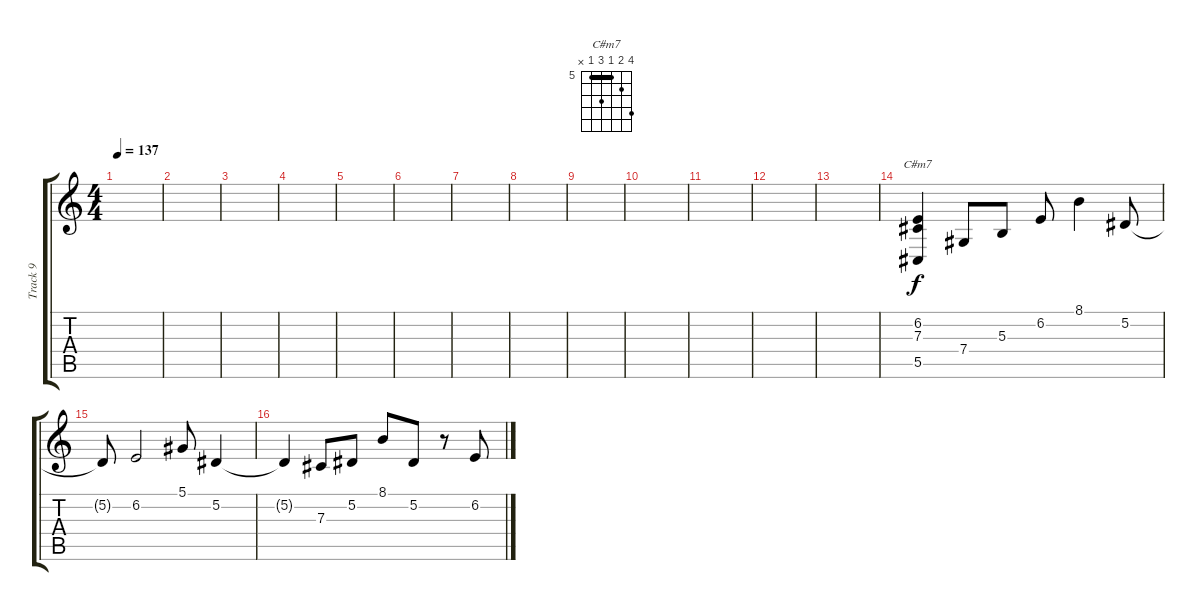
\track ("Track 9" "Track 9") {instrument acousticgrandpiano}
\staff {score tabs}
\tuning (Eb4 Bb3 Gb3 Db3 Ab2 Eb2) {hide}
\chord ("C#m7" 8 6 5 7 5 x) {firstfret 5 barre 5}
\ts (4 4)
\tempo 137
\clef g2
\ks c
|
|
|
|
|
|
|
|
|
|
|
|
|
(6.2 7.3 5.5).4{ch "C#m7"} 7.4.8 5.3.8 6.2.8 8.1.4 5.2.8 |
5.2{t}.8 6.2.2 5.1.8 5.2.4 |
5.2{t}.4 7.3.8 5.2.8 8.1.8 5.2.8 r.8 6.2.8
